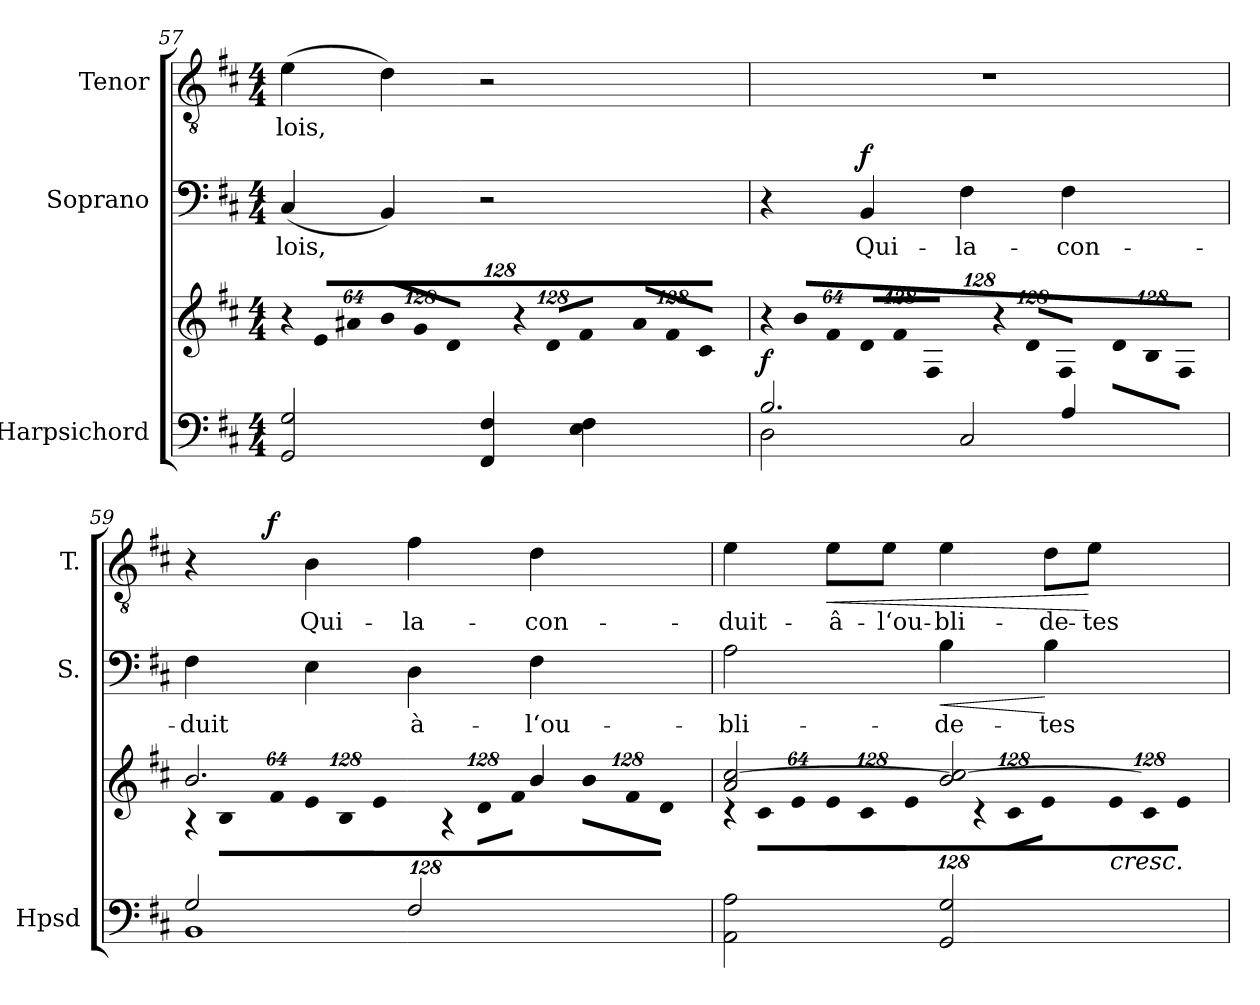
**kern	**kern	**dynam	**kern	**text	**dynam	**kern	**text	**dynam
*part3	*part3	*part3	*part2	*part2	*part2	*part1	*part1	*part1
*staff4	*staff3	*staff3/4	*staff2	*staff2	*staff2	*staff1	*staff1	*staff1
*I"Harpsichord	*	*	*I"Soprano	*	*	*I"Tenor	*	*
*I'Hpsd	*	*	*I'S.	*	*	*I'T.	*	*
!!LO:LB:g=z
*clefF4	*clefG2	*	*clefF4	*	*	*clefGv2	*	*
*	*	*	*	*	*	*ITrd7c12	*	*
*k[f#c#]	*k[f#c#]	*	*k[f#c#]	*	*	*k[f#c#]	*	*
*D:	*D:	*	*D:	*	*	*D:	*	*
*M4/4	*M4/4	*	*M4/4	*	*	*M4/4	*	*
*	*Xbrackettup	*	*	*	*	*	*	*
=57	=57	=57	=57	=57	=57	=57	=57	=57
!	!LO:N:vis=8	!	!	!	!	!	!	!
!	!	!	!	!LO:LY:b:color=#000000	!	!	!	!
!	!	!	!	!	!	!	!LO:LY:b:color=#000000	!
2GGi/ 2Gi	1024%85r	.	(4C#i/	lois,	.	(4Ei\	-lois,	.
!	!LO:N:vis=8	!	!	!	!	!	!	!
.	1024%85ei/L	.	.	.	.	.	.	.
!	!LO:N:vis=8	!	!	!	!	!	!	!
.	512%43a#Xi/J	.	.	.	.	.	.	.
!	!LO:N:vis=8	!	!	!	!	!	!	!
.	1024%85bi/L	.	4BBi/)	.	.	4Di\)	.	.
!	!LO:N:vis=8	!	!	!	!	!	!	!
.	1024%85gi/	.	.	.	.	.	.	.
!	!LO:N:vis=8	!	!	!	!	!	!	!
.	512%43di/J	.	.	.	.	.	.	.
!	!LO:N:vis=8	!	!	!	!	!	!	!
4FF#i/ 4F#i	1024%85r	.	2r	.	.	2r	.	.
!	!LO:N:vis=8	!	!	!	!	!	!	!
.	1024%85di/L	.	.	.	.	.	.	.
!	!LO:N:vis=8	!	!	!	!	!	!	!
.	512%43f#i/J	.	.	.	.	.	.	.
!	!LO:N:vis=8	!	!	!	!	!	!	!
4Ei\ 4F#i	1024%85a#i/L	.	.	.	.	.	.	.
!	!LO:N:vis=8	!	!	!	!	!	!	!
.	1024%85f#i/	.	.	.	.	.	.	.
!	!LO:N:vis=8	!	!	!	!	!	!	!
.	512%43c#i/J	.	.	.	.	.	.	.
=58	=58	=58	=58	=58	=58	=58	=58	=58
*^	*	*	*	*	*	*	*	*
!	!	!LO:N:vis=8	!	!	!	!	!	!	!
2.Bi/	2Di\	1024%85r	f	4r	.	.	1r	.	.
!	!	!LO:N:vis=8	!	!	!	!	!	!	!
.	.	1024%85bi/L	.	.	.	.	.	.	.
!	!	!LO:N:vis=8	!	!	!	!	!	!	!
.	.	512%43f#i/J	.	.	.	.	.	.	.
!	!	!LO:N:vis=8	!	!	!	!	!	!	!
!	!	!	!	!	!LO:LY:b:color=#000000	!	!	!	!
.	.	1024%85di/L	.	4BBi/	Qui-	f	.	.	.
!	!	!LO:N:vis=8	!	!	!	!	!	!	!
.	.	1024%85f#i/	.	.	.	.	.	.	.
!	!	!LO:N:vis=8	!	!	!	!	!	!	!
.	.	512%43F#i/J	.	.	.	.	.	.	.
!	!	!LO:N:vis=8	!	!	!	!	!	!	!
!	!	!	!	!	!LO:LY:b:color=#000000	!	!	!	!
.	2C#i/	1024%85r	.	4F#i\	-la-	.	.	.	.
!	!	!LO:N:vis=8	!	!	!	!	!	!	!
.	.	1024%85di/L	.	.	.	.	.	.	.
!	!	!LO:N:vis=8	!	!	!	!	!	!	!
.	.	512%43F#i/J	.	.	.	.	.	.	.
!	!	!LO:N:vis=8	!	!	!	!	!	!	!
!	!	!	!	!	!LO:LY:b:color=#000000	!	!	!	!
4Ai/	.	1024%85di\L	.	4F#i\	-con-	.	.	.	.
!	!	!LO:N:vis=8	!	!	!	!	!	!	!
.	.	1024%85Bi\	.	.	.	.	.	.	.
!	!	!LO:N:vis=8	!	!	!	!	!	!	!
.	.	512%43F#i\J	.	.	.	.	.	.	.
=59	=59	=59	=59	=59	=59	=59	=59	=59	=59
*	*	*^	*	*	*	*	*	*	*
!	!	!	!LO:N:vis=8	!	!	!	!	!	!	!
!	!	!	!	!	!	!LO:LY:b:color=#000000	!	!	!	!
*	*	*	*	*	*	*	*	*^	*	*
2Gi/	1BBi	2.bi/	1024%85r	.	4F#i\	-duit	.	4r	8ryy	.	.
!	!	!	!LO:N:vis=8	!	!	!	!	!	!	!	!
.	.	.	1024%85Bi\L	.	.	.	.	.	.	.	.
.	.	.	.	.	.	.	.	.	32ryy	.	.
.	.	.	.	.	.	.	.	.	128ryy	.	.
.	.	.	.	.	.	.	.	.	2ryy	.	f
!	!	!	!LO:N:vis=8	!	!	!	!	!	!	!	!
.	.	.	512%43f#i\J	.	.	.	.	.	.	.	.
!	!	!	!LO:N:vis=8	!	!	!	!	!	!	!	!
!	!	!	!	!	!	!	!	!	!	!LO:LY:b:color=#000000	!
.	.	.	1024%85ei\L	.	4Ei\	.	.	4BBi\	.	Qui-	.
!	!	!	!LO:N:vis=8	!	!	!	!	!	!	!	!
.	.	.	1024%85Bi\	.	.	.	.	.	.	.	.
!	!	!	!LO:N:vis=8	!	!	!	!	!	!	!	!
.	.	.	512%43ei\J	.	.	.	.	.	.	.	.
!	!	!	!LO:N:vis=8	!	!	!	!	!	!	!	!
!	!	!	!	!	!	!LO:LY:b:color=#000000	!	!	!	!	!
!	!	!	!	!	!	!	!	!	!	!LO:LY:b:color=#000000	!
2F#i/	.	.	1024%85r	.	4Di\	à-	.	4F#i\	.	-la-	.
!	!	!	!LO:N:vis=8	!	!	!	!	!	!	!	!
.	.	.	1024%85di\L	.	.	.	.	.	.	.	.
.	.	.	.	.	.	.	.	.	4ryy	.	.
!	!	!	!LO:N:vis=8	!	!	!	!	!	!	!	!
.	.	.	512%43f#i\J	.	.	.	.	.	.	.	.
!	!	!	!LO:N:vis=8	!	!	!	!	!	!	!	!
!	!	!	!	!	!	!LO:LY:b:color=#000000	!	!	!	!	!
!	!	!	!	!	!	!	!	!	!	!LO:LY:b:color=#000000	!
.	.	4bi/	1024%85bi\L	.	4F#i\	-l‘ou-	.	4Di\	.	-con-	.
!	!	!	!LO:N:vis=8	!	!	!	!	!	!	!	!
.	.	.	1024%85f#i\	.	.	.	.	.	.	.	.
.	.	.	.	.	.	.	.	.	16ryy	.	.
!	!	!	!LO:N:vis=8	!	!	!	!	!	!	!	!
.	.	.	512%43di\J	.	.	.	.	.	.	.	.
.	.	.	.	.	.	.	.	.	64.ryy	.	.
=60	=60	=60	=60	=60	=60	=60	=60	=60	=60	=60	=60
!	!	!	!LO:N:vis=8	!	!	!	!	!	!	!	!
*v	*v	*	*	*	*	*	*	*v	*v	*	*
*^	*	*	*	*	*	*	*^	*	*
!	!	!	!	!	!	!LO:LY:b:color=#000000	!	!	!	!	!
*v	*v	*	*	*	*	*	*	*v	*v	*	*
*^	*	*	*	*	*	*	*^	*	*
!	!	!	!	!	!	!	!	!	!	!LO:LY:b:color=#000000	!
*v	*v	*	*	*	*	*	*	*v	*v	*	*
2AAi\ 2Ai	2ai/ [2cc#i	1024%85r	.	2Ai\	-bli-	.	4Ei\	-duit-	.
!	!	!LO:N:vis=8	!	!	!	!	!	!	!
.	.	1024%85c#i\L	.	.	.	.	.	.	.
!	!	!LO:N:vis=8	!	!	!	!	!	!	!
.	.	512%43ei\J	.	.	.	.	.	.	.
!	!	!LO:N:vis=8	!	!	!	!	!	!	!
!	!	!	!	!	!	!	!	!LO:LY:b:color=#000000	!LO:HP:b
.	.	1024%85ei\L	.	.	.	.	8Ei\L	-â-	<
!	!	!LO:N:vis=8	!	!	!	!	!	!	!
.	.	1024%85c#i\	.	.	.	.	.	.	.
!	!	!	!	!	!	!	!	!LO:LY:b:color=#000000	!
.	.	.	.	.	.	.	8Ei\J	-l‘ou-	.
!	!	!LO:N:vis=8	!	!	!	!	!	!	!
.	.	512%43ei\J	.	.	.	.	.	.	.
!	!	!LO:N:vis=8	!	!	!	!	!	!	!
!	!	!	!	!	!LO:LY:b:color=#000000	!LO:HP:b	!	!	!
!	!	!	!	!	!	!	!	!LO:LY:b:color=#000000	!
2GGi/ 2Gi	2bi/ 2cc#i_	1024%85r	[	4Bi\	-de-	<	4Ei\	-bli-	.
!	!	!LO:N:vis=8	!	!	!	!	!	!	!
.	.	1024%85c#i\L	.	.	.	.	.	.	.
!	!	!LO:N:vis=8	!	!	!	!	!	!	!
.	.	512%43ei\J	.	.	.	.	.	.	.
!	!	!LO:N:vis=8	!	!	!	!	!	!	!
!	!	!	!	!	!LO:LY:b:color=#000000	!	!	!	!
!	!	!	!	!	!	!	!	!LO:LY:b:color=#000000	!
.	.	1024%85ei\L	.	4Bi\	-tes-	[	8Di\L	-de-	.
!	!	!LO:N:vis=8	!	!	!	!	!	!	!
.	.	1024%85c#i\	.	.	.	.	.	.	.
!	!	!	!	!	!	!	!	!LO:LY:b:color=#000000	!
.	.	.	.	.	.	.	8Ei\J	-tes-	[
!	!	!LO:N:vis=8	!LO:HP:b	!	!	!	!	!	!
.	.	512%43ei\J	<	.	.	.	.	.	.
*	*v	*v	*	*	*	*	*	*	*
=	=	=	=	=	=	=	=	=
*-	*-	*-	*-	*-	*-	*-	*-	*-
